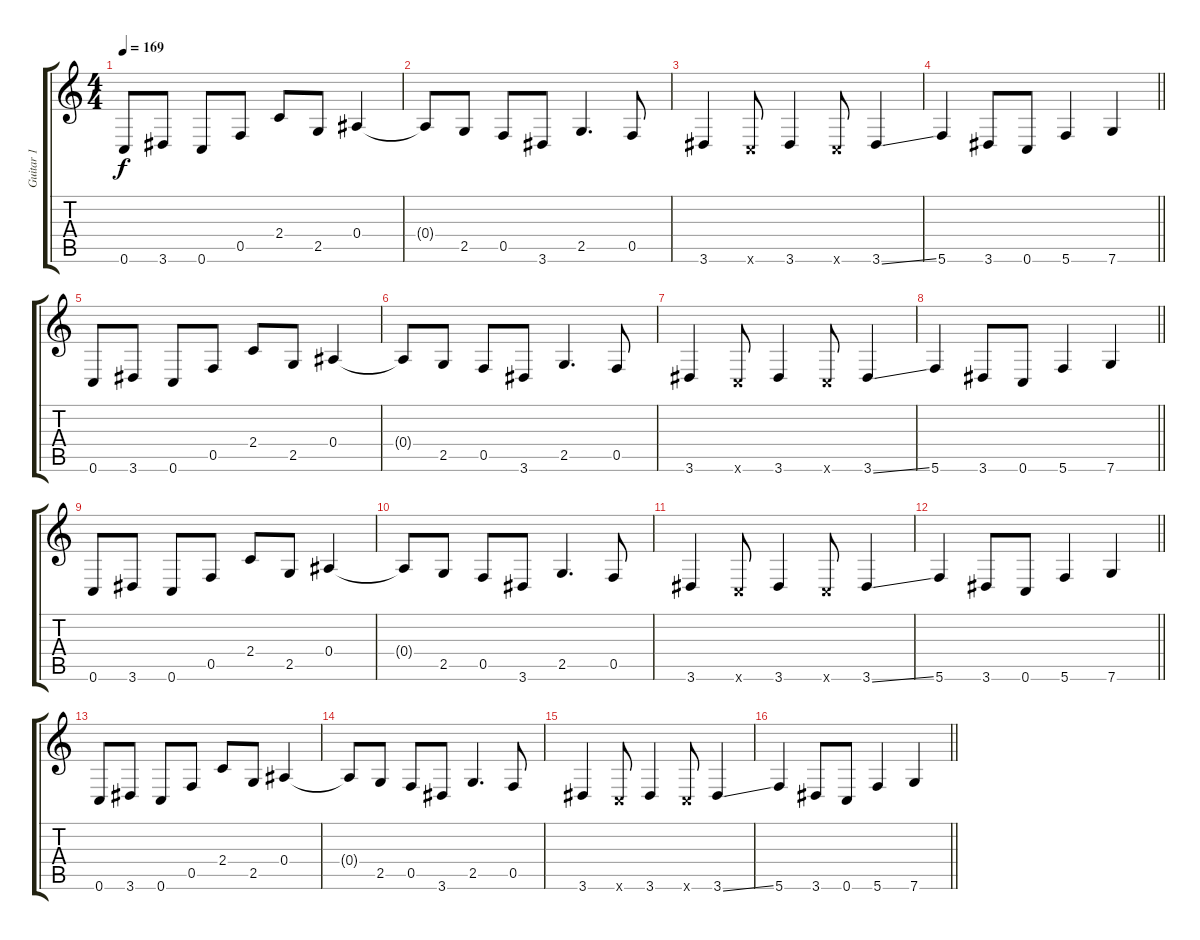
\track ("Guitar 1" "Guitar 1") {instrument distortionguitar}
\staff {score tabs}
\tuning (C4 G3 Eb3 Bb2 F2 C2) {hide}
\ts (4 4)
\section ("" "")
\tempo 169
\clef g2
\ks c
0.6.8{dy f} 3.6.8 0.6.8 0.5.8 2.4.8 2.5.8 0.4.4 |
0.4{t}.8 2.5.8 0.5.8 3.6.8 2.5.4{d} 0.5.8 |
3.6.4 0.6{x}.8 3.6.4 0.6{x}.8 3.6{ss}.4 |
\barLineRight lightlight
5.6.4 3.6.8 0.6.8 5.6.4 7.6.4 |
0.6.8 3.6.8 0.6.8 0.5.8 2.4.8 2.5.8 0.4.4 |
0.4{t}.8 2.5.8 0.5.8 3.6.8 2.5.4{d} 0.5.8 |
3.6.4 0.6{x}.8 3.6.4 0.6{x}.8 3.6{ss}.4 |
\barLineRight lightlight
5.6.4 3.6.8 0.6.8 5.6.4 7.6.4 |
0.6.8 3.6.8 0.6.8 0.5.8 2.4.8 2.5.8 0.4.4 |
0.4{t}.8 2.5.8 0.5.8 3.6.8 2.5.4{d} 0.5.8 |
3.6.4 0.6{x}.8 3.6.4 0.6{x}.8 3.6{ss}.4 |
\barLineRight lightlight
5.6.4 3.6.8 0.6.8 5.6.4 7.6.4 |
0.6.8 3.6.8 0.6.8 0.5.8 2.4.8 2.5.8 0.4.4 |
0.4{t}.8 2.5.8 0.5.8 3.6.8 2.5.4{d} 0.5.8 |
3.6.4 0.6{x}.8 3.6.4 0.6{x}.8 3.6{ss}.4 |
\barLineRight lightlight
5.6.4 3.6.8 0.6.8 5.6.4 7.6.4
